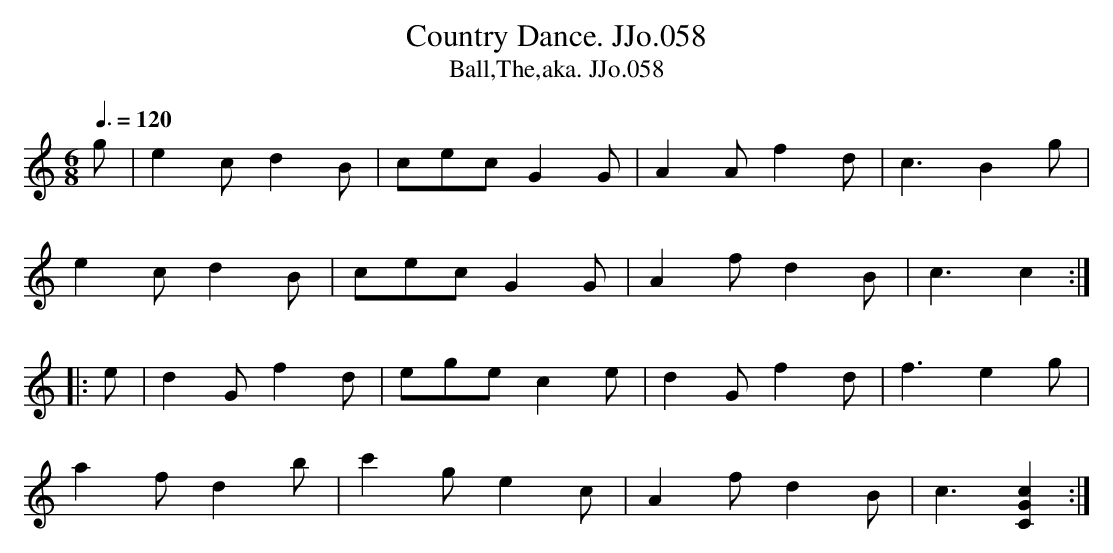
X:1
T:Country Dance. JJo.058
T:Ball,The,aka. JJo.058
M:6/8
L:1/8
Q:3/8=120
K:C
g|e2cd2B|cec G2G|A2A f2d|c3B2g|
e2cd2B|cec G2G|A2fd2B|c3c2:|
|:e|d2Gf2d|egec2e|d2Gf2d|f3e2g|
a2fd2b|c'2ge2c|A2fd2B|c3[c2G2C2]:|
